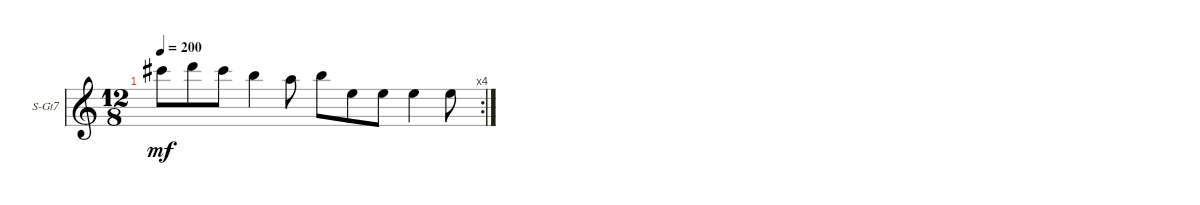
\bracketExtendMode groupsimilarinstruments
\firstSystemTrackNameOrientation horizontal
\otherSystemsTrackNameOrientation horizontal
\track ("Flute in C" "S-Gt7") {instrument flute}
\staff {score}
\tuning (E4 B3 G3 D3 A2 E2 B1)
\displaytranspose 12
\rc 4
\ts (12 8)
\tempo 200
\clef g2
\ks c
9.1.8{dy mf} 10.1.8 9.1.8 7.1.4 5.1.8 7.1.8 0.1.8 0.1.8 0.1.4 0.1.8
